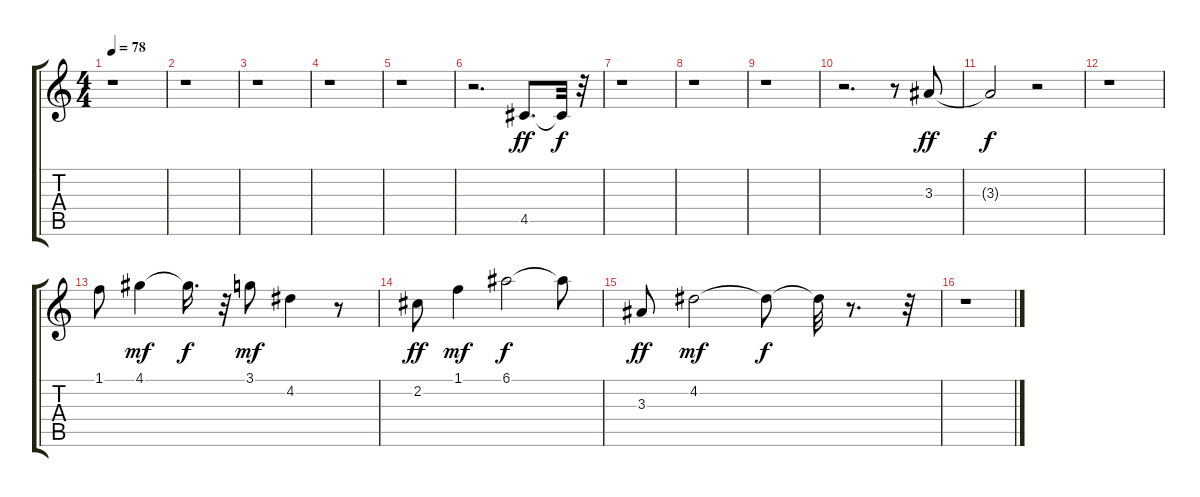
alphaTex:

\track "" {instrument electricguitarjazz}
\staff {score tabs}
\tuning (E4 B3 G3 D3 A2 E2) {hide}
\ts (4 4)
\tempo 78
\clef g2
\ks c
r.1{dy f} |
r.1 |
r.1 |
r.1 |
r.1 |
r.2{d} 4.5.8{d dy ff} 4.5{t}.32{dy f} r.32 |
r.1 |
r.1 |
r.1 |
r.2{d} r.8 3.3.8{dy ff} |
3.3{t}.2{dy f} r.2 |
r.1 |
1.1.8 4.1.4{dy mf} 4.1{t}.16{d dy f} r.32 3.1.8{dy mf} 4.2.4 r.8 |
2.2.8{dy ff} 1.1.4{dy mf} 6.1.2{dy f} 6.1{t}.8 |
3.3.8{dy ff} 4.2.2{dy mf} 4.2{t}.8{dy f} 4.2{t}.32 r.8{d} r.32 |
r.1
